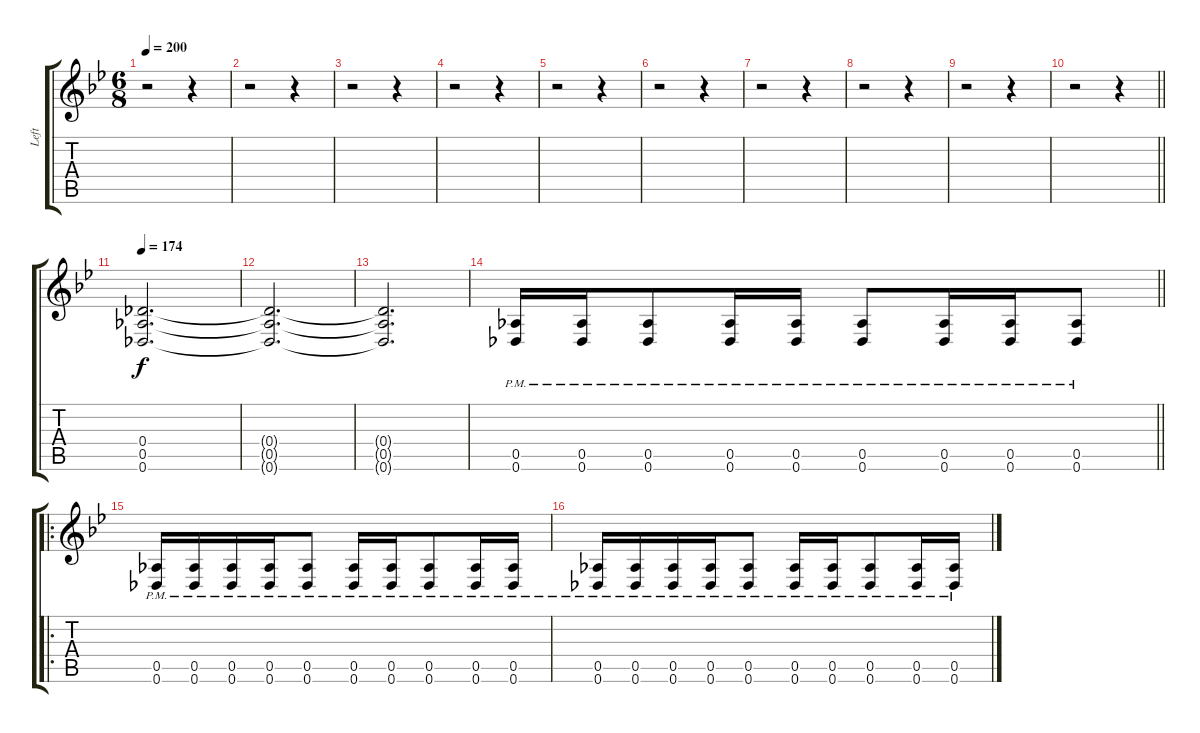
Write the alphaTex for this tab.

\track ("Left" "Left") {instrument overdrivenguitar}
\staff {score tabs}
\tuning (Eb4 Bb3 Gb3 Db3 Ab2 Db2) {hide}
\ts (6 8)
\tempo 200
\clef g2
\ks bb
r.2{dy f} r.4 |
r.2 r.4 |
r.2 r.4 |
r.2 r.4 |
r.2 r.4 |
r.2 r.4 |
r.2 r.4 |
r.2 r.4 |
r.2 r.4 |
\barLineRight lightlight
r.2 r.4 |
\tempo 174
(0.4 0.5 0.6).2{d} |
(0.4{t} 0.5{t} 0.6{t}).2{d} |
(0.4{t} 0.5{t} 0.6{t}).2{d} |
\barLineRight lightlight
(0.5{pm} 0.6{pm}).16 (0.5{pm} 0.6{pm}).16 (0.5{pm} 0.6{pm}).8 (0.5{pm} 0.6{pm}).16 (0.5{pm} 0.6{pm}).16 (0.5{pm} 0.6{pm}).8 (0.5{pm} 0.6{pm}).16 (0.5{pm} 0.6{pm}).16 (0.5{pm} 0.6{pm}).8 |
\ro
(0.5{pm} 0.6{pm}).16 (0.5{pm} 0.6{pm}).16 (0.5{pm} 0.6{pm}).16 (0.5{pm} 0.6{pm}).16 (0.5{pm} 0.6{pm}).8 (0.5{pm} 0.6{pm}).16 (0.5{pm} 0.6{pm}).16 (0.5{pm} 0.6{pm}).8 (0.5{pm} 0.6{pm}).16 (0.5{pm} 0.6{pm}).16 |
(0.5{pm} 0.6{pm}).16 (0.5{pm} 0.6{pm}).16 (0.5{pm} 0.6{pm}).16 (0.5{pm} 0.6{pm}).16 (0.5{pm} 0.6{pm}).8 (0.5{pm} 0.6{pm}).16 (0.5{pm} 0.6{pm}).16 (0.5{pm} 0.6{pm}).8 (0.5{pm} 0.6{pm}).16 (0.5{pm} 0.6{pm}).16
